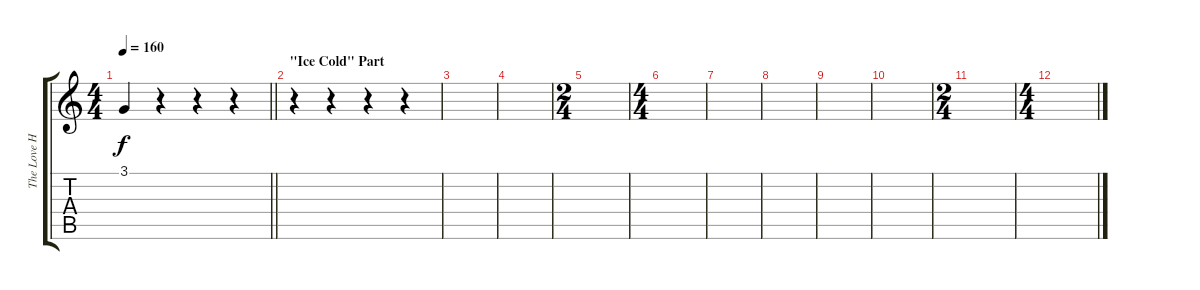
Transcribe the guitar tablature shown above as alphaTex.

\track ("The Love Haters(Voice)" "The Love H") {instrument choiraahs}
\staff {score tabs}
\tuning (E4 B3 G3 D3 A2 E2) {hide}
\ts (4 4)
\tempo 160
\clef g2
\barLineRight lightlight
\ks c
3.1{t}.4{dy f} r.4 r.4 r.4 |
\section ("" "\"Ice Cold\" Part")
r.4 r.4 r.4 r.4 |
|
|
\ts (2 4)
|
\ts (4 4)
|
|
|
|
|
\ts (2 4)
|
\ts (4 4)
